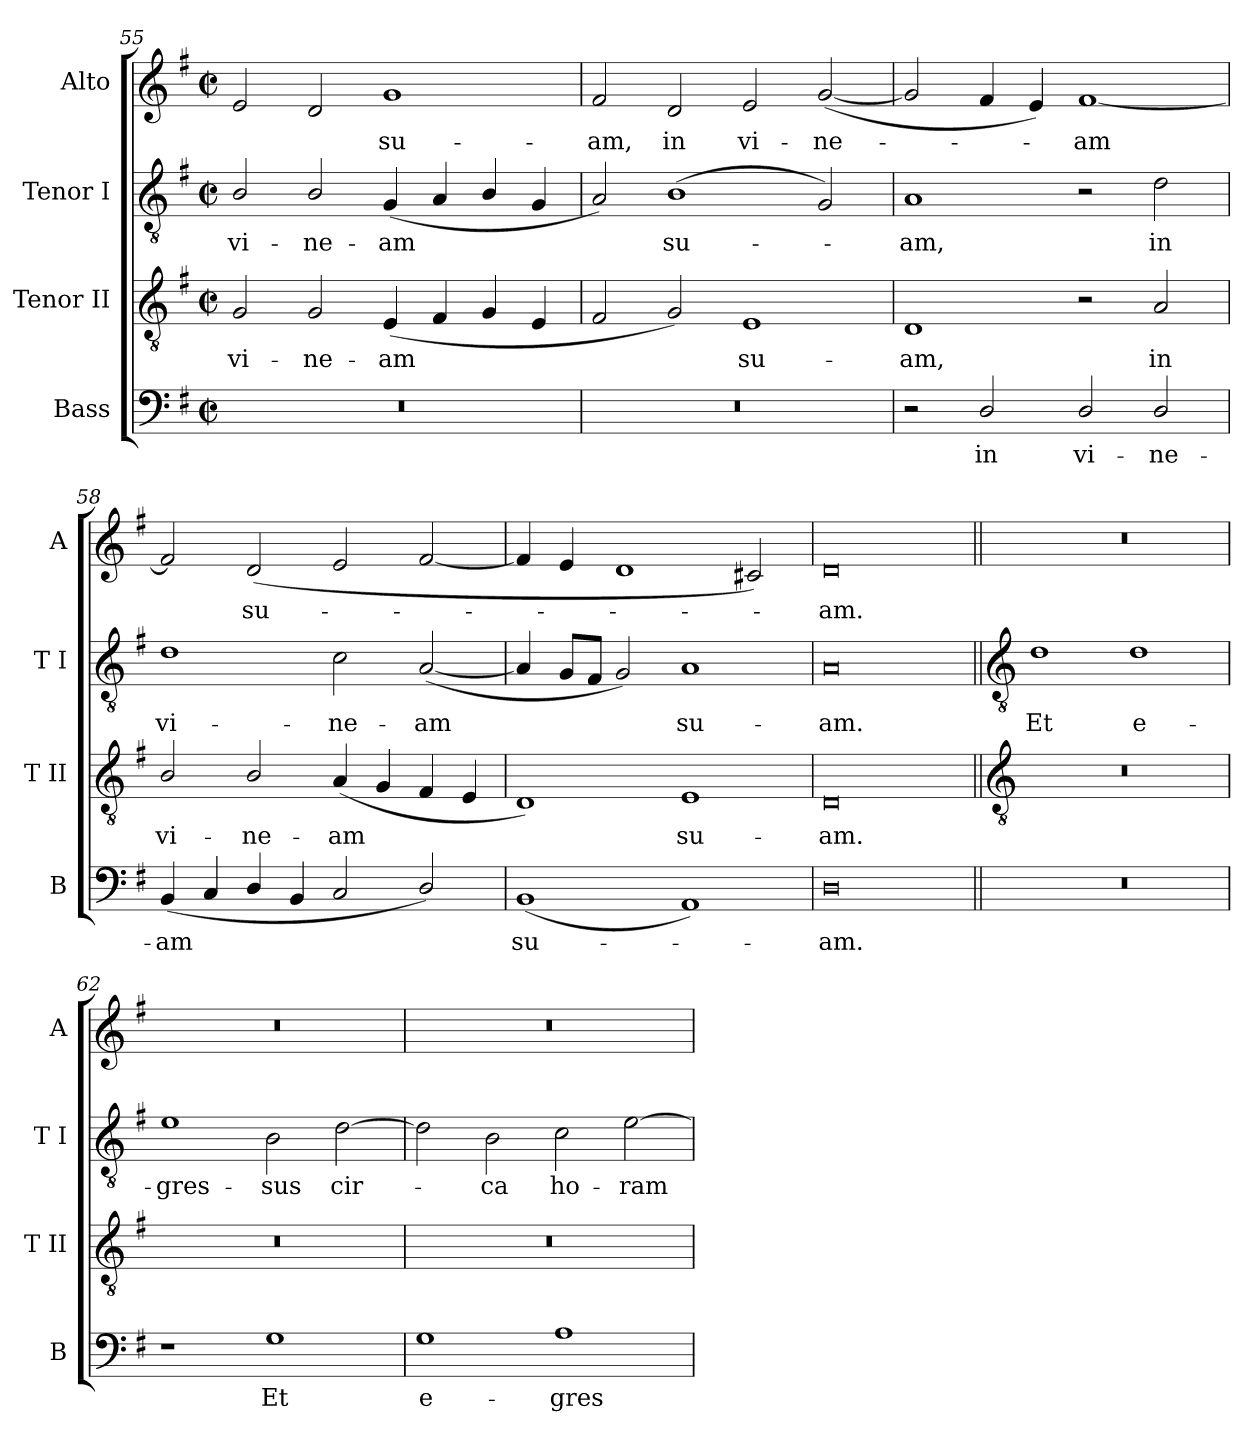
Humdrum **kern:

**kern	**text	**kern	**text	**kern	**text	**kern	**text
*part4	*part4	*part3	*part3	*part2	*part2	*part1	*part1
*staff4	*staff4	*staff3	*staff3	*staff2	*staff2	*staff1	*staff1
*I"Bass	*	*I"Tenor II	*	*I"Tenor I	*	*I"Alto	*
*I'B	*	*I'T II	*	*I'T I	*	*I'A	*
!!LO:LB:g=z
*clefF4	*	*clefGv2	*	*clefGv2	*	*clefG2	*
*k[f#]	*	*k[f#]	*	*k[f#]	*	*k[f#]	*
*G:	*	*G:	*	*G:	*	*G:	*
*M4/2	*	*M4/2	*	*M4/2	*	*M4/2	*
*met(c|)	*	*met(c|)	*	*met(c|)	*	*met(c|)	*
=55	=55	=55	=55	=55	=55	=55	=55
!	!	!	!LO:LY:b	!	!LO:LY:b	!	!
0r	.	2G	vi-	2B/	vi-	2e	.
!	!	!	!LO:LY:b	!	!LO:LY:b	!	!
.	.	2G	-ne-	2B/	-ne-	2d	.
!	!	!	!LO:LY:b	!	!LO:LY:b	!	!LO:LY:b
.	.	(<4E	-am	(<4G	-am	1g	su-
.	.	4F#	.	4A	.	.	.
.	.	4G	.	4B/	.	.	.
.	.	4E	.	4G	.	.	.
=56	=56	=56	=56	=56	=56	=56	=56
!	!	!	!	!	!	!	!LO:LY:b
0r	.	2F#	.	2A)	.	2f#	-am,
!	!	!	!	!	!LO:LY:b	!	!LO:LY:b
.	.	2G)	.	(<1B	su-	2d	in
!	!	!	!LO:LY:b	!	!	!	!LO:LY:b
.	.	1E	su-	.	.	2e	vi-
!	!	!	!	!	!	!	!LO:LY:b
.	.	.	.	2G)	.	(<[2g	-ne-
=57	=57	=57	=57	=57	=57	=57	=57
!	!	!	!LO:LY:b	!	!LO:LY:b	!	!
2r	.	1D	-am,	1A	am,	2g]	.
!	!LO:LY:b	!	!	!	!	!	!
2D/	in	.	.	.	.	4f#	.
.	.	.	.	.	.	4e)	.
!	!LO:LY:b	!	!	!	!	!	!LO:LY:b
2D/	vi-	2r	.	2r	.	[1f#	am
!	!LO:LY:b	!	!LO:LY:b	!	!LO:LY:b	!	!
2D/	-ne-	2A	in	2d	in	.	.
=58	=58	=58	=58	=58	=58	=58	=58
!	!LO:LY:b	!	!LO:LY:b	!	!LO:LY:b	!	!
(<4BB	-am	2B/	vi-	1d	vi-	2f#]	.
4C	.	.	.	.	.	.	.
!	!	!	!LO:LY:b	!	!	!	!LO:LY:b
4D/	.	2B/	-ne-	.	.	(<2d	su-
4BB	.	.	.	.	.	.	.
!	!	!	!LO:LY:b	!	!LO:LY:b	!	!
2C	.	(<4A	-am	2c	-ne-	2e	.
.	.	4G	.	.	.	.	.
!	!	!	!	!	!LO:LY:b	!	!
2D/)	.	4F#	.	(<[2A	-am	[2f#	.
.	.	4E	.	.	.	.	.
=59	=59	=59	=59	=59	=59	=59	=59
!	!LO:LY:b	!	!	!	!	!	!
(<1BB	su-	1D)	.	4A]	.	4f#]	.
.	.	.	.	8GL	.	4e	.
.	.	.	.	8F#J	.	.	.
.	.	.	.	2G)	.	1d	.
!	!	!	!LO:LY:b	!	!LO:LY:b	!	!
1AA)	.	1E	su-	1A	su-	.	.
.	.	.	.	.	.	2c#X)	.
=60	=60	=60	=60	=60	=60	=60	=60
!	!LO:LY:b	!	!LO:LY:b	!	!LO:LY:b	!	!LO:LY:b
0D	am.	0D	-am.	0A	-am.	0d	am.
!!LO:LB:g=z
=61||	=61||	=61||	=61||	=61||	=61||	=61||	=61||
*	*	*clefGv2	*	*clefGv2	*	*	*
!	!	!	!	!	!LO:LY:b	!	!
0r	.	0r	.	1d	Et	0r	.
!	!	!	!	!	!LO:LY:b	!	!
.	.	.	.	1d	e-	.	.
=62	=62	=62	=62	=62	=62	=62	=62
!	!	!	!	!	!LO:LY:b	!	!
1r	.	0r	.	1e	-gres-	0r	.
!	!LO:LY:b	!	!	!	!LO:LY:b	!	!
1G	Et	.	.	2B	-sus	.	.
!	!	!	!	!	!LO:LY:b	!	!
.	.	.	.	[2d	cir-	.	.
=63	=63	=63	=63	=63	=63	=63	=63
!	!LO:LY:b	!	!	!	!	!	!
1G	e-	0r	.	2d]	.	0r	.
!	!	!	!	!	!LO:LY:b	!	!
.	.	.	.	2B	ca	.	.
!	!LO:LY:b	!	!	!	!LO:LY:b	!	!
1A	-gres-	.	.	2c	ho-	.	.
!	!	!	!	!	!LO:LY:b	!	!
.	.	.	.	[2e	-ram	.	.
=	=	=	=	=	=	=	=
*-	*-	*-	*-	*-	*-	*-	*-
